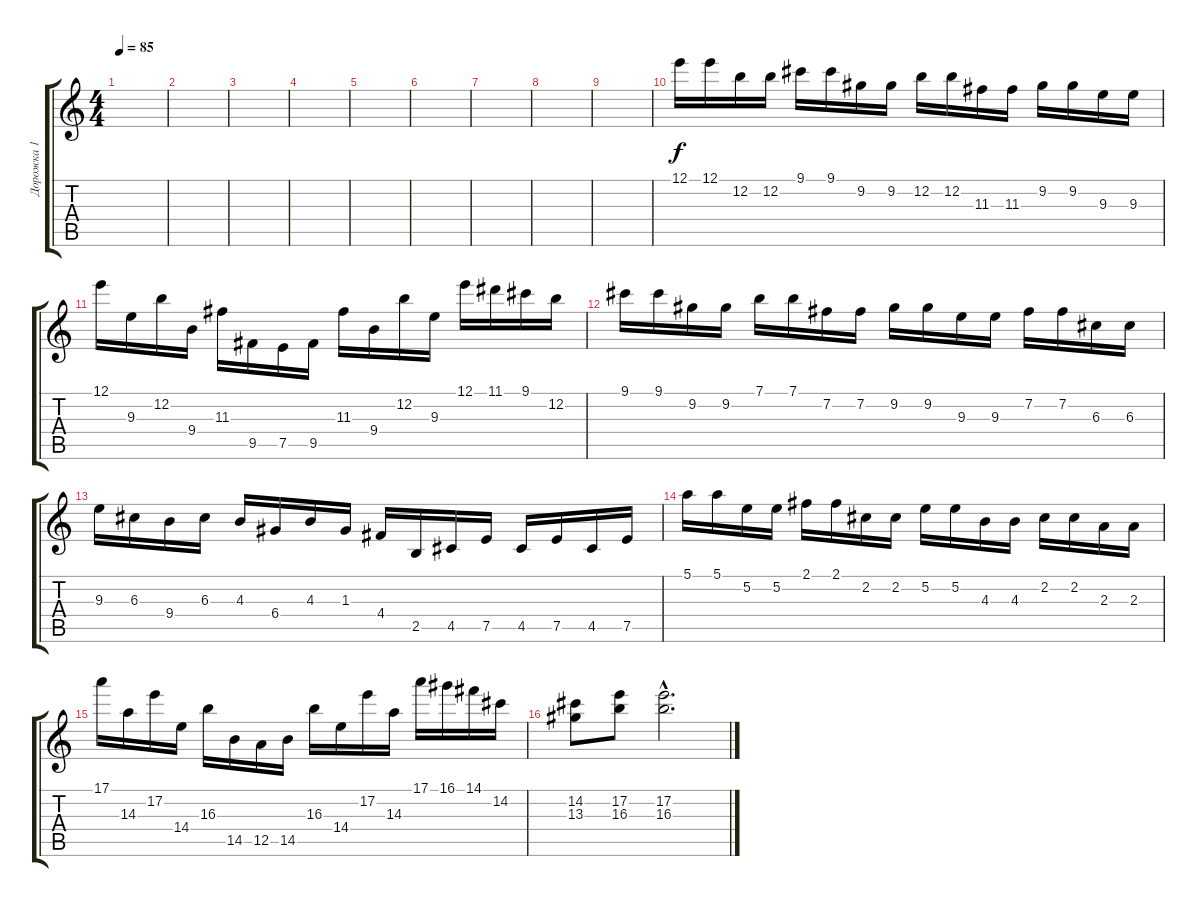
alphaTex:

\track ("Дорожка 1" "Дорожка 1") {instrument distortionguitar}
\staff {score tabs}
\tuning (E4 B3 G3 D3 A2 E2) {hide}
\ts (4 4)
\tempo 85
\clef g2
\ks c
|
|
|
|
|
|
|
|
|
12.1.16 12.1.16 12.2.16 12.2.16 9.1.16 9.1.16 9.2.16 9.2.16 12.2.16 12.2.16 11.3.16 11.3.16 9.2.16 9.2.16 9.3.16 9.3.16 |
12.1.16 9.3.16 12.2.16 9.4.16 11.3.16 9.5.16 7.5.16 9.5.16 11.3.16 9.4.16 12.2.16 9.3.16 12.1.16 11.1.16 9.1.16 12.2.16 |
9.1.16 9.1.16 9.2.16 9.2.16 7.1.16 7.1.16 7.2.16 7.2.16 9.2.16 9.2.16 9.3.16 9.3.16 7.2.16 7.2.16 6.3.16 6.3.16 |
9.3.16 6.3.16 9.4.16 6.3.16 4.3.16 6.4.16 4.3.16 1.3.16 4.4.16 2.5.16 4.5.16 7.5.16 4.5.16 7.5.16 4.5.16 7.5.16 |
5.1.16 5.1.16 5.2.16 5.2.16 2.1.16 2.1.16 2.2.16 2.2.16 5.2.16 5.2.16 4.3.16 4.3.16 2.2.16 2.2.16 2.3.16 2.3.16 |
17.1.16 14.3.16 17.2.16 14.4.16 16.3.16 14.5.16 12.5.16 14.5.16 16.3.16 14.4.16 17.2.16 14.3.16 17.1.16 16.1.16 14.1.16 14.2.16 |
(14.2 13.3).8 (17.2 16.3).8 (17.2{hac} 16.3{hac}).2{d}
